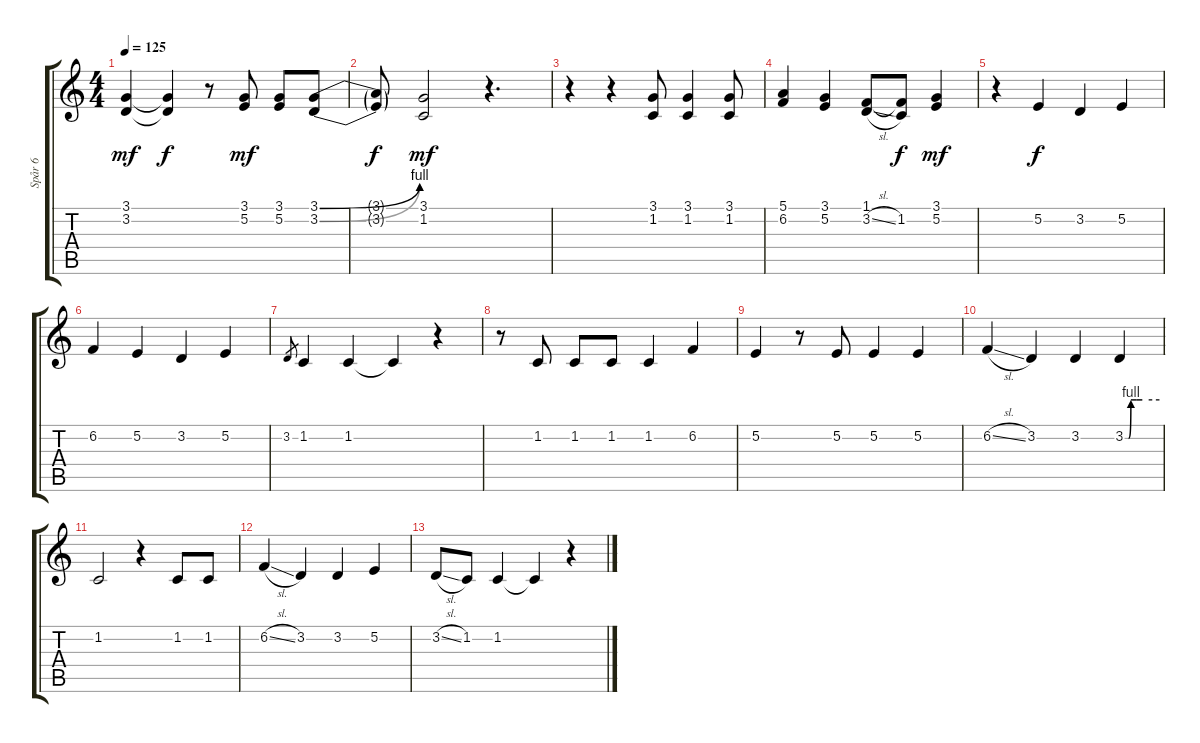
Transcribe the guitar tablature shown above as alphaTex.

\track ("Spår 6" "Spår 6") {instrument oboe}
\staff {score tabs}
\tuning (E4 B3 G3 D3 A2 E2) {hide}
\ts (4 4)
\tempo 125
\clef g2
\ks c
(3.1 3.2).4{dy mf} (3.1{t} 3.2{t}).4{dy f} r.8 (3.1 5.2).8{dy mf} (3.1 5.2).8 (3.1{be (bend 0 0 60 4)} 3.2{be (bend 0 0 60 4)}).8 |
(3.1{t} 3.2{t}).8{dy f} (3.1 1.2).2{dy mf} r.4{d} |
r.4 r.4 (3.1 1.2).8 (3.1 1.2).4 (3.1 1.2).8 |
(5.1 6.2).4 (3.1 5.2).4 (1.1 3.2{sl}).8 (1.1{t} 1.2).8{dy f} (3.1 5.2).4{dy mf} |
r.4 5.2.4{dy f} 3.2.4 5.2.4 |
6.2.4 5.2.4 3.2.4 5.2.4 |
3.2.8{gr} 1.2.4 1.2.4 1.2{t}.4 r.4 |
r.8 1.2.8 1.2.8 1.2.8 1.2.4 6.2.4 |
5.2.4 r.8 5.2.8 5.2.4 5.2.4 |
6.2{sl}.4 3.2.4 3.2.4 3.2{be (custom 0 0 6 0 10 4 20 4 30 4 60 4)}.4 |
1.2.2 r.4 1.2.8 1.2.8 |
6.2{sl}.4 3.2.4 3.2.4 5.2.4 |
3.2{sl}.8 1.2.8 1.2.4 1.2{t}.4 r.4
